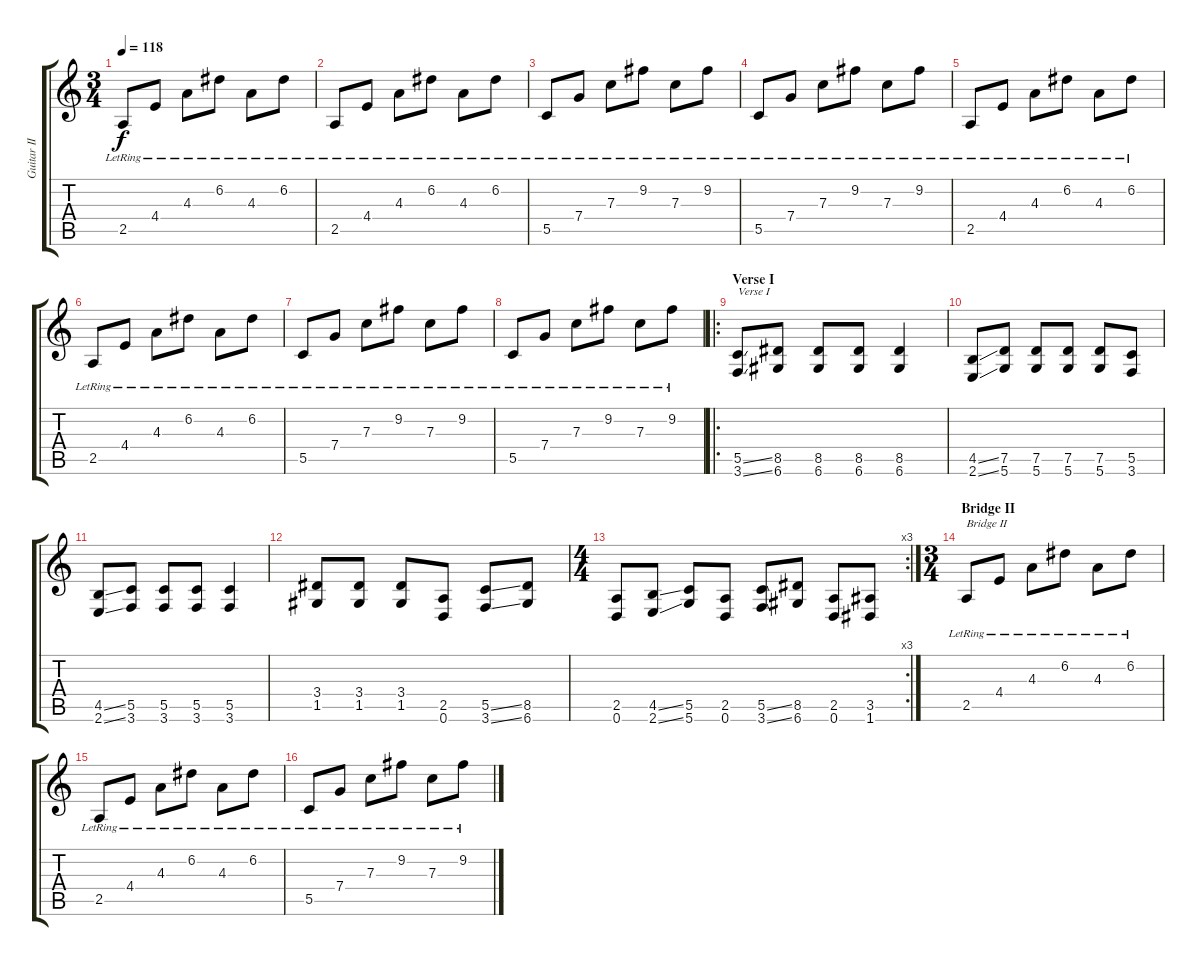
\track ("Guitar II [Brent Hinds]" "Guitar II ") {instrument distortionguitar}
\staff {score tabs}
\tuning (D4 A3 F3 C3 G2 D2) {hide}
\ts (3 4)
\tempo 118
\clef g2
\ks c
2.5{lr}.8{dy f} 4.4{lr}.8 4.3{lr}.8 6.2{lr}.8 4.3{lr}.8 6.2{lr}.8 |
2.5{lr}.8 4.4{lr}.8 4.3{lr}.8 6.2{lr}.8 4.3{lr}.8 6.2{lr}.8 |
5.5{lr}.8 7.4{lr}.8 7.3{lr}.8 9.2{lr}.8 7.3{lr}.8 9.2{lr}.8 |
5.5{lr}.8 7.4{lr}.8 7.3{lr}.8 9.2{lr}.8 7.3{lr}.8 9.2{lr}.8 |
2.5{lr}.8 4.4{lr}.8 4.3{lr}.8 6.2{lr}.8 4.3{lr}.8 6.2{lr}.8 |
2.5{lr}.8 4.4{lr}.8 4.3{lr}.8 6.2{lr}.8 4.3{lr}.8 6.2{lr}.8 |
5.5{lr}.8 7.4{lr}.8 7.3{lr}.8 9.2{lr}.8 7.3{lr}.8 9.2{lr}.8 |
5.5{lr}.8 7.4{lr}.8 7.3{lr}.8 9.2{lr}.8 7.3{lr}.8 9.2{lr}.8 |
\ro
\section ("" "Verse I")
(5.5{ss} 3.6{ss}).8{txt "Verse I"} (8.5 6.6).8 (8.5 6.6).8 (8.5 6.6).8 (8.5 6.6).4 |
(4.5{ss} 2.6{ss}).8 (7.5 5.6).8 (7.5 5.6).8 (7.5 5.6).8 (7.5 5.6).8 (5.5 3.6).8 |
(4.5{ss} 2.6{ss}).8 (5.5 3.6).8 (5.5 3.6).8 (5.5 3.6).8 (5.5 3.6).4 |
(3.4 1.5).8 (3.4 1.5).8 (3.4 1.5).8 (2.5 0.6).8 (5.5{ss} 3.6{ss}).8 (8.5 6.6).8 |
\rc 3
\ts (4 4)
(2.5 0.6).8 (4.5{ss} 2.6{ss}).8 (5.5 5.6).8 (2.5 0.6).8 (5.5{ss} 3.6{ss}).8 (8.5 6.6).8 (2.5 0.6).8 (3.5 1.6).8 |
\ts (3 4)
\section ("" "Bridge II")
2.5{lr}.8{txt "Bridge II"} 4.4{lr}.8 4.3{lr}.8 6.2{lr}.8 4.3{lr}.8 6.2{lr}.8 |
2.5{lr}.8 4.4{lr}.8 4.3{lr}.8 6.2{lr}.8 4.3{lr}.8 6.2{lr}.8 |
5.5{lr}.8 7.4{lr}.8 7.3{lr}.8 9.2{lr}.8 7.3{lr}.8 9.2{lr}.8
